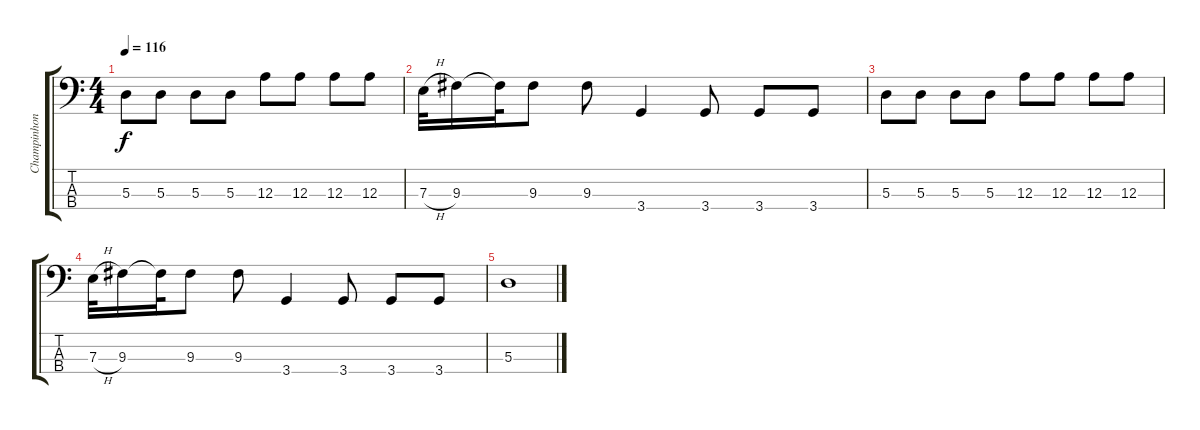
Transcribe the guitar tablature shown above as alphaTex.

\track ("Champinhon" "Champinhon") {instrument electricbassfinger}
\staff {score tabs}
\tuning (G2 D2 A1 E1) {hide}
\ts (4 4)
\tempo 116
\clef f4
\ks c
5.3.8{dy f balance 6} 5.3.8 5.3.8 5.3.8 12.3.8 12.3.8 12.3.8 12.3.8 |
7.3{h}.32 9.3.16 9.3{t}.32 9.3.8 9.3.8 3.4.4 3.4.8 3.4.8 3.4.8 |
5.3.8 5.3.8 5.3.8 5.3.8 12.3.8 12.3.8 12.3.8 12.3.8 |
7.3{h}.32 9.3.16 9.3{t}.32 9.3.8 9.3.8 3.4.4 3.4.8 3.4.8 3.4.8 |
5.3.1
